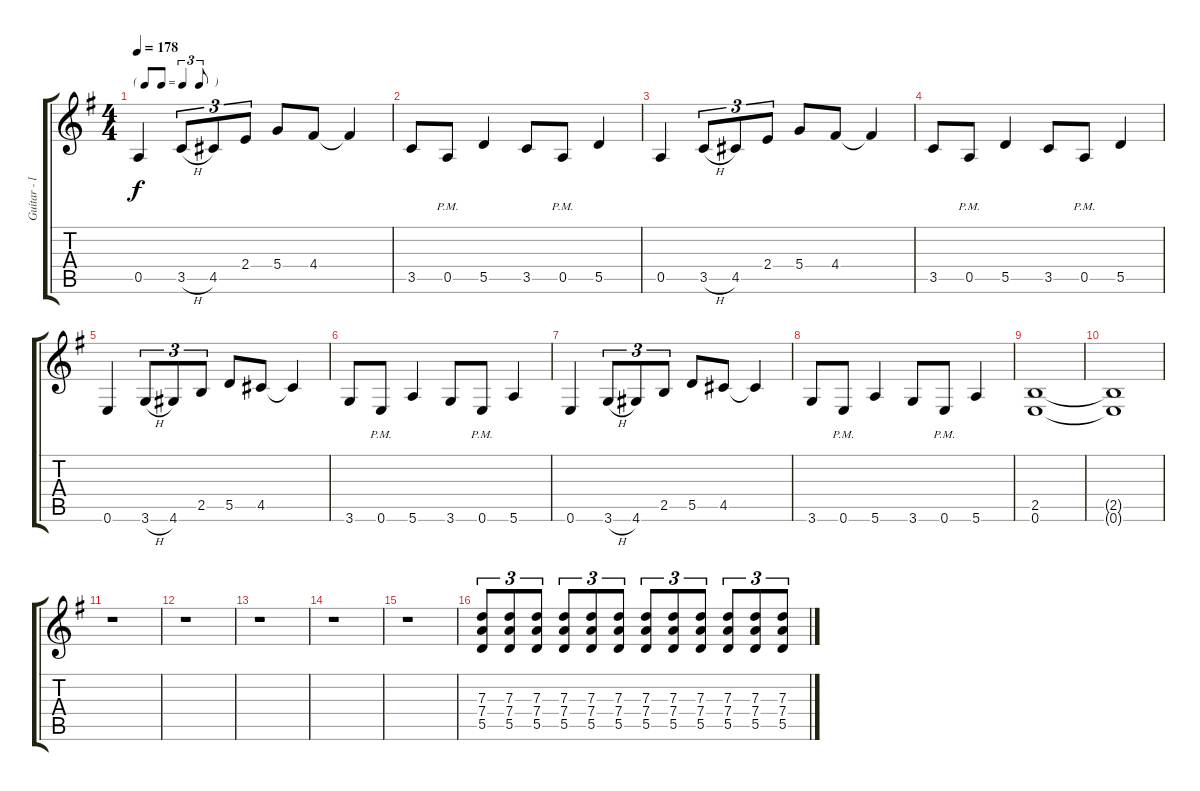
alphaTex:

\track ("Guitar - left" "Guitar - l") {instrument distortionguitar}
\staff {score tabs}
\tuning (E4 B3 G3 D3 A2 E2) {hide}
\ts (4 4)
\tf triplet8th
\tempo 178
\clef g2
\ks g
0.5.4{dy f} 3.5{h}.8{tu (3 2)} 4.5.8{tu (3 2)} 2.4.8{tu (3 2)} 5.4.8 4.4.8 4.4{t}.4 |
3.5.8 0.5{pm}.8 5.5.4 3.5.8 0.5{pm}.8 5.5.4 |
0.5.4 3.5{h}.8{tu (3 2)} 4.5.8{tu (3 2)} 2.4.8{tu (3 2)} 5.4.8 4.4.8 4.4{t}.4 |
3.5.8 0.5{pm}.8 5.5.4 3.5.8 0.5{pm}.8 5.5.4 |
0.6.4 3.6{h}.8{tu (3 2)} 4.6.8{tu (3 2)} 2.5.8{tu (3 2)} 5.5.8 4.5.8 4.5{t}.4 |
3.6.8 0.6{pm}.8 5.6.4 3.6.8 0.6{pm}.8 5.6.4 |
0.6.4 3.6{h}.8{tu (3 2)} 4.6.8{tu (3 2)} 2.5.8{tu (3 2)} 5.5.8 4.5.8 4.5{t}.4 |
3.6.8 0.6{pm}.8 5.6.4 3.6.8 0.6{pm}.8 5.6.4 |
(2.5 0.6).1 |
(2.5{t} 0.6{t}).1 |
r.1 |
r.1 |
r.1 |
r.1 |
r.1 |
(7.3 7.4 5.5).8{tu (3 2) volume 12} (7.3 7.4 5.5).8{tu (3 2)} (7.3 7.4 5.5).8{tu (3 2)} (7.3 7.4 5.5).8{tu (3 2)} (7.3 7.4 5.5).8{tu (3 2)} (7.3 7.4 5.5).8{tu (3 2)} (7.3 7.4 5.5).8{tu (3 2)} (7.3 7.4 5.5).8{tu (3 2)} (7.3 7.4 5.5).8{tu (3 2)} (7.3 7.4 5.5).8{tu (3 2)} (7.3 7.4 5.5).8{tu (3 2)} (7.3 7.4 5.5).8{tu (3 2)}
